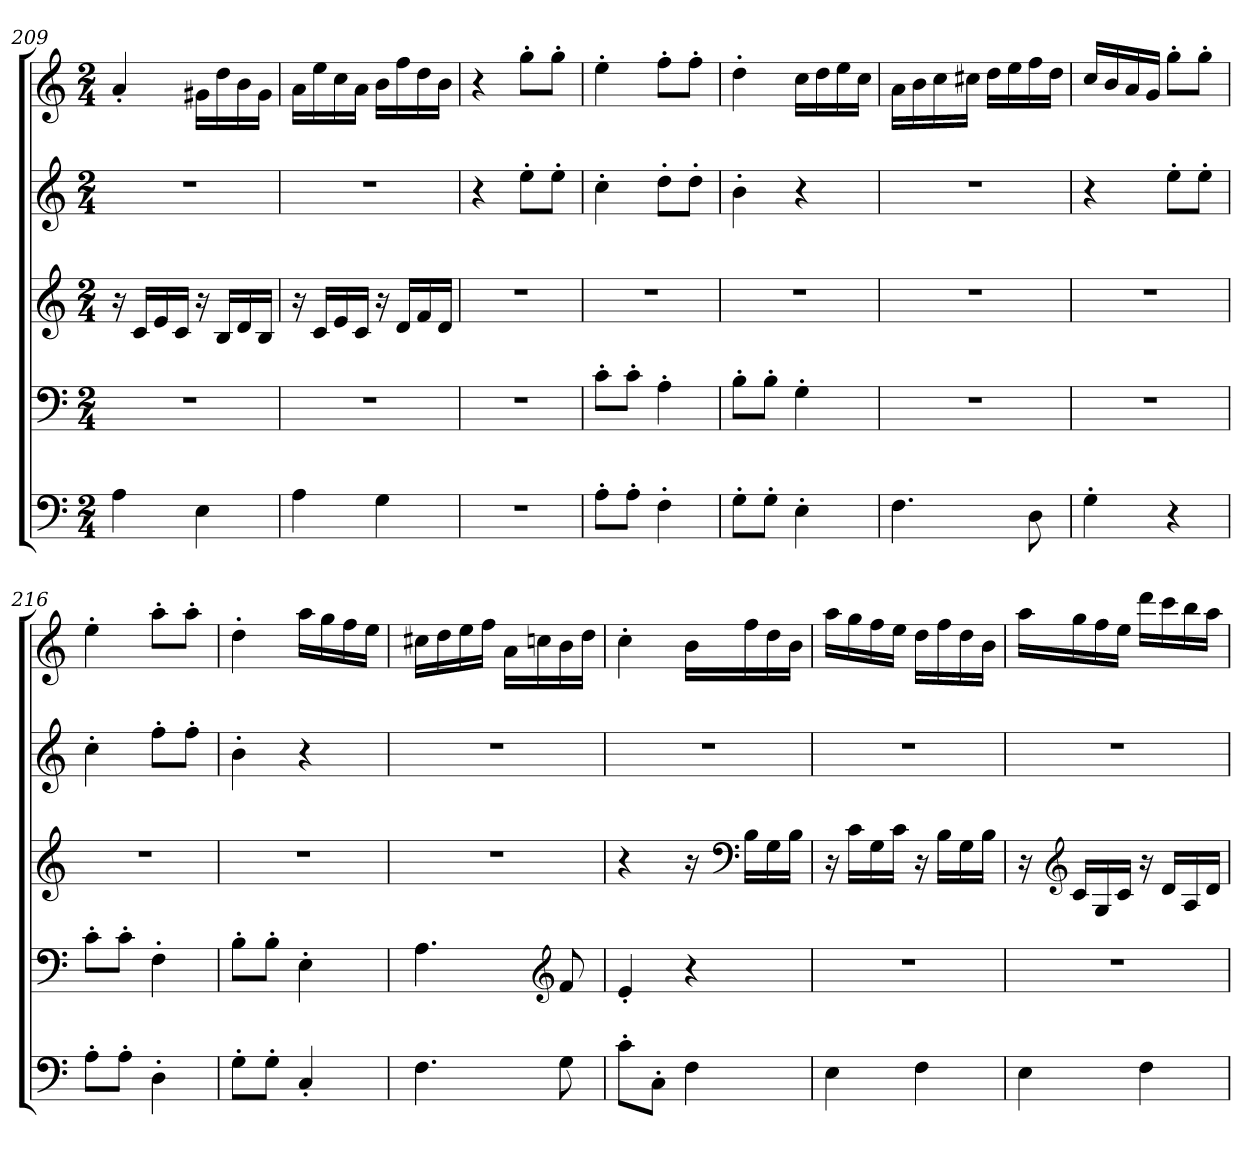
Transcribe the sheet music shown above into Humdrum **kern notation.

**kern	**kern	**kern	**kern	**kern
*part5	*part4	*part3	*part2	*part1
*staff5	*staff4	*staff3	*staff2	*staff1
*clefF4	*clefF4	*clefG2	*clefG2	*clefG2
*k[]	*k[]	*k[]	*k[]	*k[]
*M2/4	*M2/4	*M2/4	*M2/4	*M2/4
=209	=209	=209	=209	=209
4A\	2r	16r	2r	4a'/
.	.	16c/LL	.	.
.	.	16e/	.	.
.	.	16c/JJ	.	.
4E\	.	16r	.	16g#X\LL
.	.	16B/LL	.	16dd\
.	.	16d/	.	16b\
.	.	16B/JJ	.	16g#\JJ
!!LO:PB:g=z
=210	=210	=210	=210	=210
4A\	2r	16r	2r	16a\LL
.	.	16c/LL	.	16ee\
.	.	16e/	.	16cc\
.	.	16c/JJ	.	16a\JJ
4G\	.	16r	.	16b\LL
.	.	16d/LL	.	16ff\
.	.	16f/	.	16dd\
*	*	*	*	*MM71
.	.	16d/JJ	.	16b\JJ
=211	=211	=211	=211	=211
*	*	*	*	*MM62
2r	2r	2r	4r	4r
*	*	*	*	*MM121
.	.	.	8ee'\L	8gg'\L
.	.	.	8ee'\J	8gg'\J
=212	=212	=212	=212	=212
8A'\L	8c'\L	2r	4cc'\	4ee'\
8A'\J	8c'\J	.	.	.
4F'\	4A'\	.	8dd'\L	8ff'\L
.	.	.	8dd'\J	8ff'\J
=213	=213	=213	=213	=213
8G'\L	8B'\L	2r	4b'\	4dd'\
8G'\J	8B'\J	.	.	.
4E'\	4G'\	.	4r	16cc\LL
.	.	.	.	16dd\
.	.	.	.	16ee\
.	.	.	.	16cc\JJ
=214	=214	=214	=214	=214
4.F\	2r	2r	2r	16a\LL
.	.	.	.	16b\
.	.	.	.	16cc\
.	.	.	.	16cc#X\JJ
.	.	.	.	16dd\LL
.	.	.	.	16ee\
8D\	.	.	.	16ff\
.	.	.	.	16dd\JJ
=215	=215	=215	=215	=215
4G'\	2r	2r	4r	16cc/LL
.	.	.	.	16b/
.	.	.	.	16a/
.	.	.	.	16g/JJ
*	*	*	*	*MM121
4r	.	.	8ee'\L	8gg'\L
.	.	.	8ee'\J	8gg'\J
!!LO:LB:g=z
=216	=216	=216	=216	=216
8A'\L	8c'\L	2r	4cc'\	4ee'\
8A'\J	8c'\J	.	.	.
4D'\	4F'\	.	8ff'\L	8aa'\L
.	.	.	8ff'\J	8aa'\J
=217	=217	=217	=217	=217
*	*	*	*	*MM120
8G'\L	8B'\L	2r	4b'\	4dd'\
8G'\J	8B'\J	.	.	.
*	*	*	*	*MM121
4C'/	4E'\	.	4r	16aa\LL
.	.	.	.	16gg\
.	.	.	.	16ff\
.	.	.	.	16ee\JJ
=218	=218	=218	=218	=218
4.F\	4.A\	2r	2r	16cc#X\LL
.	.	.	.	16dd\
.	.	.	.	16ee\
.	.	.	.	16ff\JJ
.	.	.	.	16a\LL
.	.	.	.	16ccn\
*	*clefG2	*	*	*
8G\	8f/	.	.	16b\
.	.	.	.	16dd\JJ
=219	=219	=219	=219	=219
*	*	*	*	*MM120
8c'\L	4e'/	4r	2r	4cc'\
8C'\J	.	.	.	.
*	*	*	*	*MM121
4F\	4r	16r	.	16b\LL
*	*	*clefF4	*	*
.	.	16B\LL	.	16ff\
.	.	16G\	.	16dd\
.	.	16B\JJ	.	16b\JJ
=220	=220	=220	=220	=220
4E\	2r	16r	2r	16aa\LL
.	.	16c\LL	.	16gg\
.	.	16G\	.	16ff\
.	.	16c\JJ	.	16ee\JJ
4F\	.	16r	.	16dd\LL
.	.	16B\LL	.	16ff\
.	.	16G\	.	16dd\
.	.	16B\JJ	.	16b\JJ
!!LO:PB:g=z
=221	=221	=221	=221	=221
4E\	2r	16r	2r	16aa\LL
*	*	*clefG2	*	*
.	.	16c/LL	.	16gg\
.	.	16G/	.	16ff\
.	.	16c/JJ	.	16ee\JJ
4F\	.	16r	.	16ddd\LL
.	.	16d/LL	.	16ccc\
.	.	16A/	.	16bb\
.	.	16d/JJ	.	16aa\JJ
=	=	=	=	=
*-	*-	*-	*-	*-
